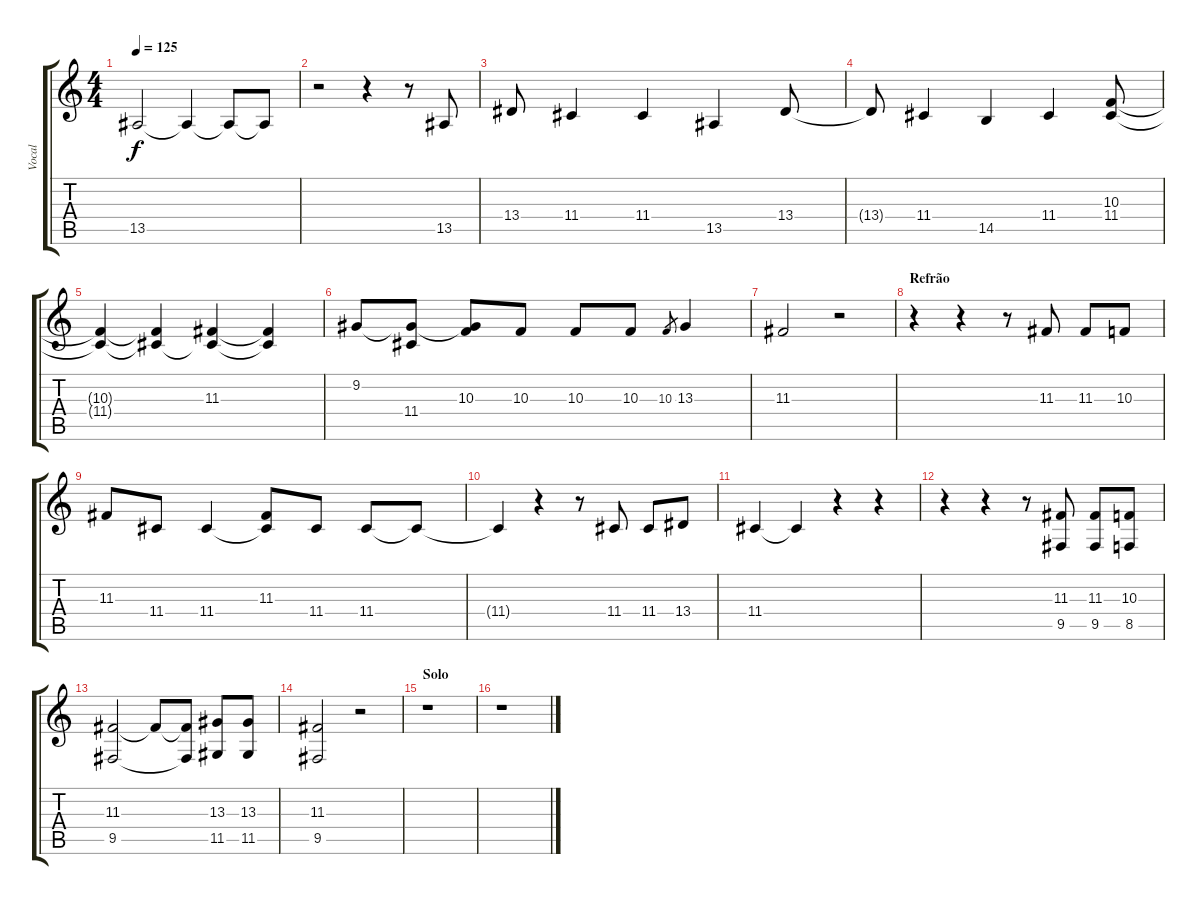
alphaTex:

\track ("Vocal" "Vocal") {instrument flute}
\staff {score tabs}
\tuning (E4 B3 G3 D3 A2 E2) {hide}
\ts (4 4)
\tempo 125
\clef g2
\ks c
13.5{t}.2{dy f} 13.5{t}.4 13.5{t}.8 13.5{t}.8 |
r.2 r.4 r.8 13.5.8 |
13.4.8 11.4.4 11.4.4 13.5.4 13.4.8 |
13.4{t}.8 11.4.4 14.5.4 11.4.4 (10.3 11.4).8 |
(10.3{t} 11.4{t}).4 (10.3{t} 11.4{t}).4 (11.3 11.4{t}).4 (11.3{t} 11.4{t}).4 |
9.2.8 (9.2{t} 11.4).8 (9.2{t} 10.3).8 10.3.8 10.3.8 10.3.8 10.3.8{gr} 13.3.4 |
11.3.2 r.2 |
\section ("" "Refrão")
r.4 r.4 r.8 11.3.8 11.3.8 10.3.8 |
11.3.8 11.4.8 11.4.4 (11.3 11.4{t}).8 11.4.8 11.4.8 11.4{t}.8 |
11.4{t}.4 r.4 r.8 11.4.8 11.4.8 13.4.8 |
11.4.4 11.4{t}.4 r.4 r.4 |
r.4 r.4 r.8 (11.3 9.5).8 (11.3 9.5).8 (10.3 8.5).8 |
(11.3 9.5).2 11.3{t}.8 (11.3{t} 9.5{t}).8 (13.3 11.5).8 (13.3 11.5).8 |
(11.3 9.5).2 r.2 |
\section ("" "Solo")
r.1 |
r.1
